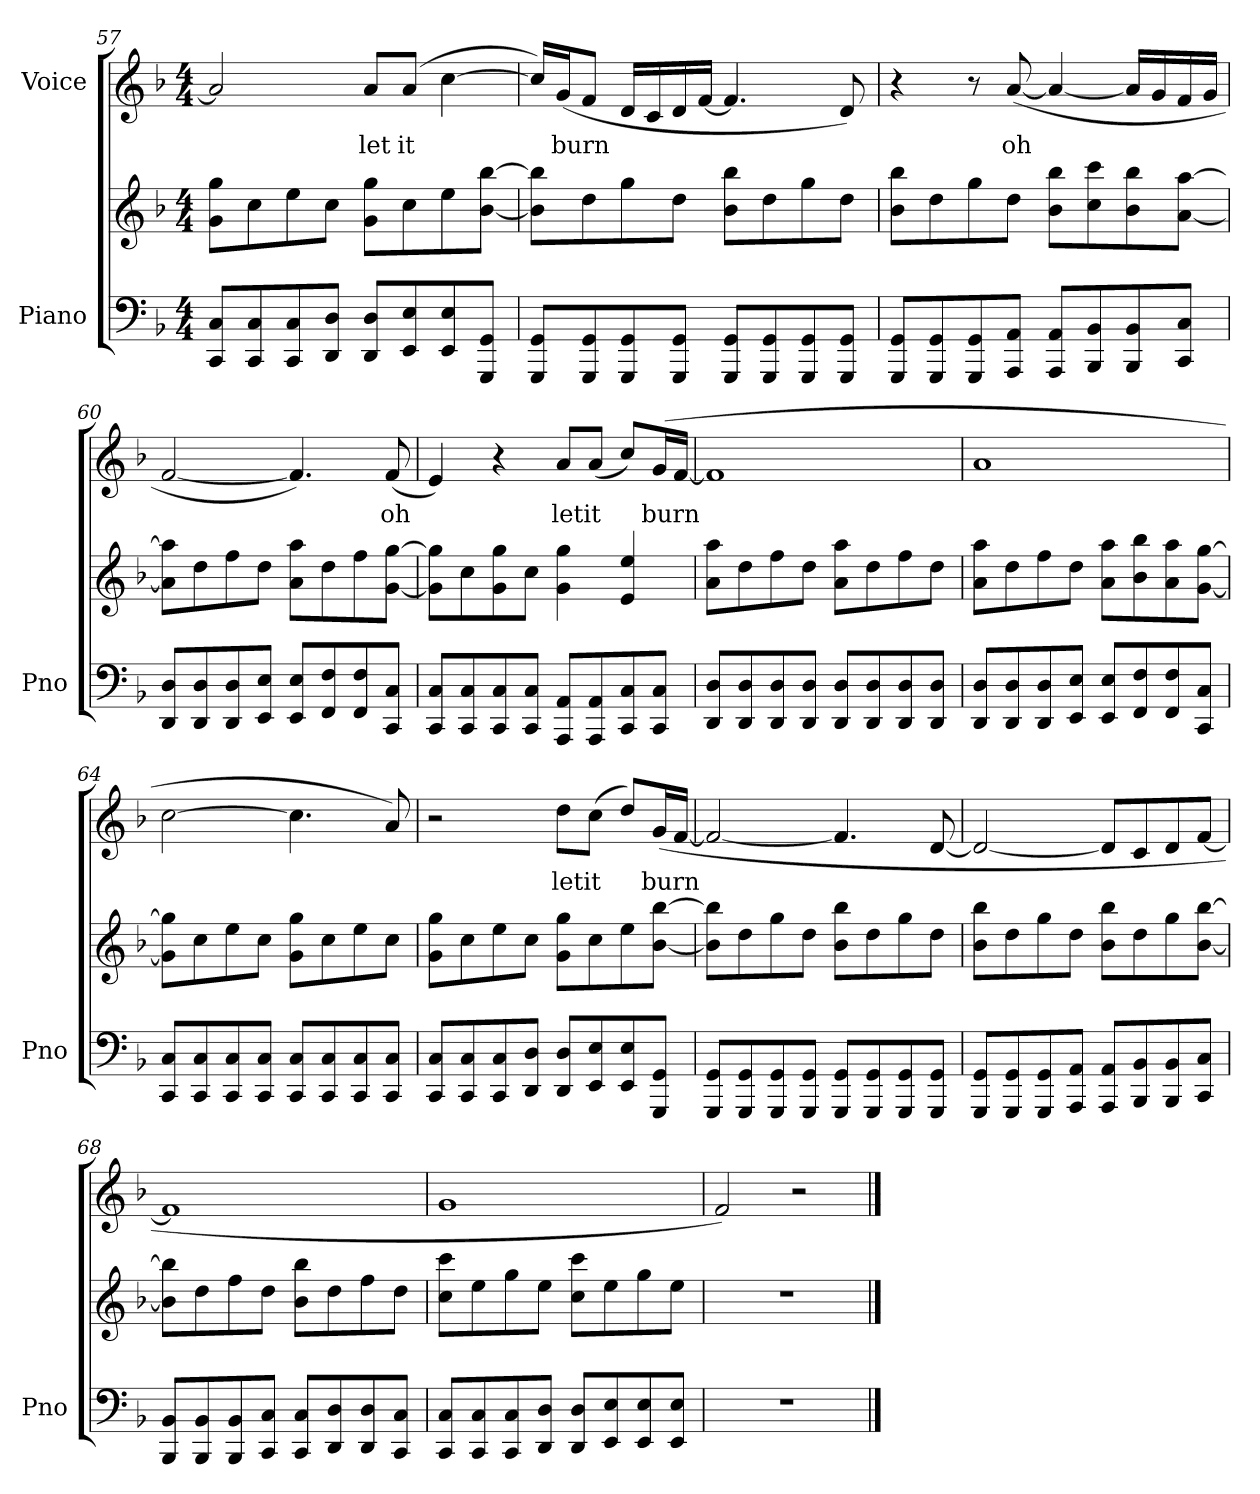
**kern	**kern	**kern	**text
*part2	*part2	*part1	*part1
*staff3	*staff2	*staff1	*staff1
*I"Piano	*	*I"Voice	*
*I'Pno	*	*	*
!!LO:PB:g=z
*clefF4	*clefG2	*clefG2	*
*k[b-]	*k[b-]	*k[b-]	*
*M4/4	*M4/4	*M4/4	*
=57	=57	=57	=57
8CC/ 8C/L	8g\ 8gg\L	2a/]	.
8CC/ 8C/	8cc\	.	.
8CC/ 8C/	8ee\	.	.
8DD/ 8D/J	8cc\J	.	.
!	!	!	!LO:LY:b
8DD/ 8D/L	8g\ 8gg\L	8a/L	let
!	!	!	!LO:LY:b
8EE/ 8E/	8cc\	(8a/J	it
8EE/ 8E/	8ee\	[4cc\	.
8GGG/ 8GG/J	[8b-\ [8bb-\J	.	.
=58	=58	=58	=58
8GGG/ 8GG/L	8b-\] 8bb-\]L	16cc/LL])	.
!	!	!	!LO:LY:b
.	.	(16g/J	burn
8GGG/ 8GG/	8dd\	8f/J	.
8GGG/ 8GG/	8gg\	16d/LL	.
.	.	16c/	.
8GGG/ 8GG/J	8dd\J	16d/	.
.	.	[16f/JJ	.
8GGG/ 8GG/L	8b-\ 8bb-\L	4.f/]	.
8GGG/ 8GG/	8dd\	.	.
8GGG/ 8GG/	8gg\	.	.
8GGG/ 8GG/J	8dd\J	8d/)	.
=59	=59	=59	=59
8GGG/ 8GG/L	8b-\ 8bb-\L	4r	.
8GGG/ 8GG/	8dd\	.	.
8GGG/ 8GG/	8gg\	8r	.
!	!	!	!LO:LY:b
8AAA/ 8AA/J	8dd\J	([8a/	oh
8AAA/ 8AA/L	8b-\ 8bb-\L	4a/_	.
8BBB-/ 8BB-/	8cc\ 8ccc\	.	.
8BBB-/ 8BB-/	8b-\ 8bb-\	16a/LL]	.
.	.	16g/	.
8CC/ 8C/J	[8a\ [8aa\J	16f/	.
.	.	16g/JJ	.
!!LO:LB:g=z
=60	=60	=60	=60
8DD/ 8D/L	8a\] 8aa\]L	[2f/	.
8DD/ 8D/	8dd\	.	.
8DD/ 8D/	8ff\	.	.
8EE/ 8E/J	8dd\J	.	.
8EE/ 8E/L	8a\ 8aa\L	4.f/])	.
8FF/ 8F/	8dd\	.	.
8FF/ 8F/	8ff\	.	.
!	!	!	!LO:LY:b
8CC/ 8C/J	[8g\ [8gg\J	(8f/	oh
=61	=61	=61	=61
8CC/ 8C/L	8g\] 8gg\]L	4e/)	.
8CC/ 8C/	8cc\	.	.
8CC/ 8C/	8g\ 8gg\	4r	.
8CC/ 8C/J	8cc\J	.	.
!	!	!	!LO:LY:b
8AAA/ 8AA/L	4g\ 4gg\	8a/L	let
!	!	!	!LO:LY:b
8AAA/ 8AA/	.	(8a/J	it
8CC/ 8C/	4e/ 4ee/	8cc/L)	.
!	!	!	!LO:LY:b
8CC/ 8C/J	.	(16g/L	burn
.	.	[16f/JJ	.
=62	=62	=62	=62
8DD/ 8D/L	8a\ 8aa\L	1f]	.
8DD/ 8D/	8dd\	.	.
8DD/ 8D/	8ff\	.	.
8DD/ 8D/J	8dd\J	.	.
8DD/ 8D/L	8a\ 8aa\L	.	.
8DD/ 8D/	8dd\	.	.
8DD/ 8D/	8ff\	.	.
8DD/ 8D/J	8dd\J	.	.
=63	=63	=63	=63
8DD/ 8D/L	8a\ 8aa\L	1a	.
8DD/ 8D/	8dd\	.	.
8DD/ 8D/	8ff\	.	.
8EE/ 8E/J	8dd\J	.	.
8EE/ 8E/L	8a\ 8aa\L	.	.
8FF/ 8F/	8b-\ 8bb-\	.	.
8FF/ 8F/	8a\ 8aa\	.	.
8CC/ 8C/J	[8g\ [8gg\J	.	.
!!LO:LB:g=z
=64	=64	=64	=64
8CC/ 8C/L	8g\] 8gg\]L	[2cc\	.
8CC/ 8C/	8cc\	.	.
8CC/ 8C/	8ee\	.	.
8CC/ 8C/J	8cc\J	.	.
8CC/ 8C/L	8g\ 8gg\L	4.cc\]	.
8CC/ 8C/	8cc\	.	.
8CC/ 8C/	8ee\	.	.
8CC/ 8C/J	8cc\J	8a/)	.
=65	=65	=65	=65
8CC/ 8C/L	8g\ 8gg\L	2r	.
8CC/ 8C/	8cc\	.	.
8CC/ 8C/	8ee\	.	.
8DD/ 8D/J	8cc\J	.	.
!	!	!	!LO:LY:b
8DD/ 8D/L	8g\ 8gg\L	8dd\L	let
!	!	!	!LO:LY:b
8EE/ 8E/	8cc\	(8cc\J	it
8EE/ 8E/	8ee\	8dd/L)	.
!	!	!	!LO:LY:b
8GGG/ 8GG/J	[8b-\ [8bb-\J	(16g/L	burn
.	.	[16f/JJ	.
=66	=66	=66	=66
8GGG/ 8GG/L	8b-\] 8bb-\]L	2f/_	.
8GGG/ 8GG/	8dd\	.	.
8GGG/ 8GG/	8gg\	.	.
8GGG/ 8GG/J	8dd\J	.	.
8GGG/ 8GG/L	8b-\ 8bb-\L	4.f/]	.
8GGG/ 8GG/	8dd\	.	.
8GGG/ 8GG/	8gg\	.	.
8GGG/ 8GG/J	8dd\J	[8d/	.
!!LO:PB:g=z
=67	=67	=67	=67
8GGG/ 8GG/L	8b-\ 8bb-\L	2d/_	.
8GGG/ 8GG/	8dd\	.	.
8GGG/ 8GG/	8gg\	.	.
8AAA/ 8AA/J	8dd\J	.	.
8AAA/ 8AA/L	8b-\ 8bb-\L	8d/L]	.
8BBB-/ 8BB-/	8dd\	8c/	.
8BBB-/ 8BB-/	8gg\	8d/	.
8CC/ 8C/J	[8b-\ [8bb-\J	[8f/J	.
=68	=68	=68	=68
8BBB-/ 8BB-/L	8b-\] 8bb-\]L	1f]	.
8BBB-/ 8BB-/	8dd\	.	.
8BBB-/ 8BB-/	8ff\	.	.
8CC/ 8C/J	8dd\J	.	.
8CC/ 8C/L	8b-\ 8bb-\L	.	.
8DD/ 8D/	8dd\	.	.
8DD/ 8D/	8ff\	.	.
8CC/ 8C/J	8dd\J	.	.
=69	=69	=69	=69
8CC/ 8C/L	8cc\ 8ccc\L	1g	.
8CC/ 8C/	8ee\	.	.
8CC/ 8C/	8gg\	.	.
8DD/ 8D/J	8ee\J	.	.
8DD/ 8D/L	8cc\ 8ccc\L	.	.
8EE/ 8E/	8ee\	.	.
8EE/ 8E/	8gg\	.	.
8EE/ 8E/J	8ee\J	.	.
=70	=70	=70	=70
1r	1r	2f/)	.
.	.	2r	.
==	==	==	==
*-	*-	*-	*-
